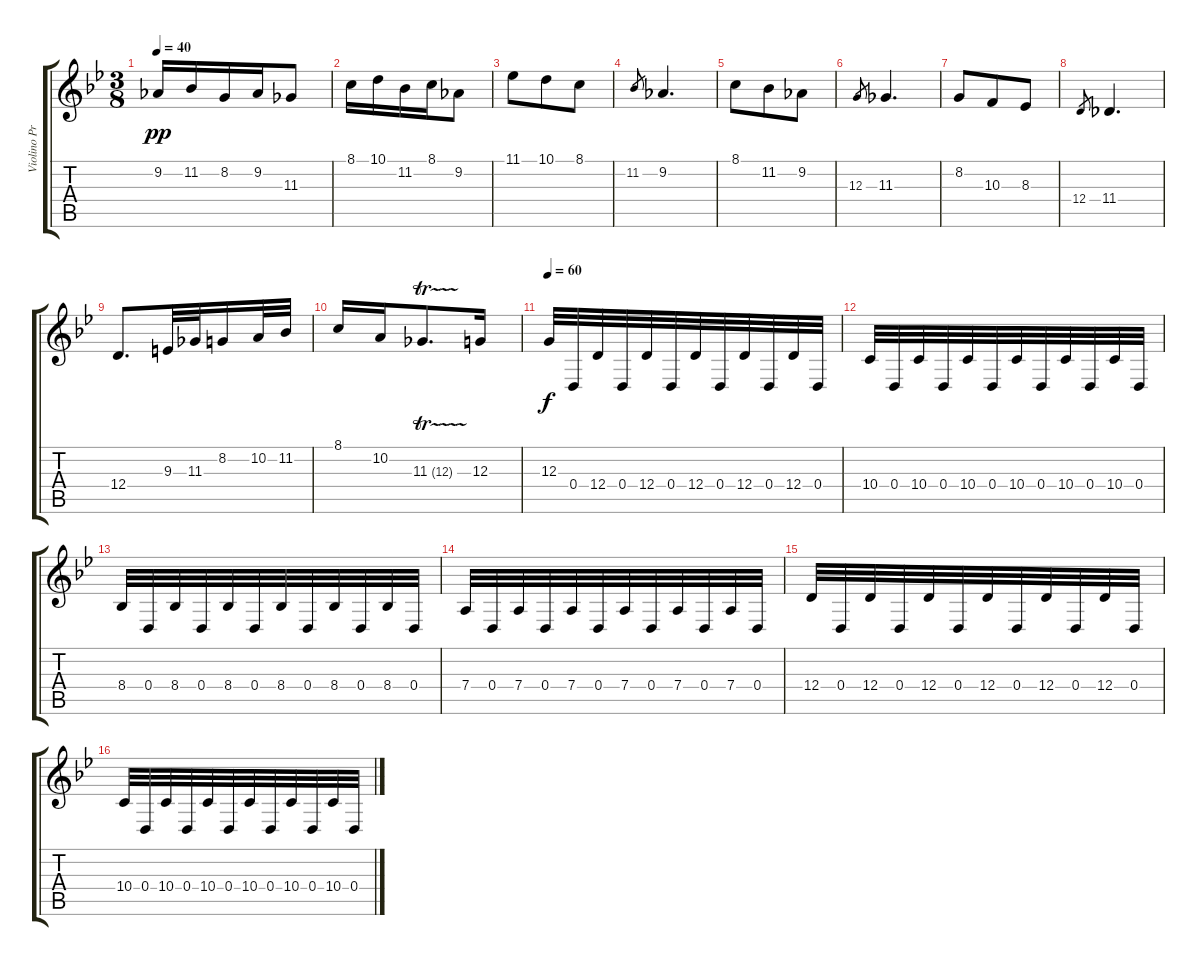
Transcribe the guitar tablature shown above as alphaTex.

\track ("Violino Principale" "Violino Pr") {instrument violin}
\staff {score tabs}
\tuning (E4 B3 G3 D3 A2 E2) {hide}
\ts (3 8)
\tempo 40
\clef g2
\ks bb
9.2.16{dy pp} 11.2.16 8.2.16 9.2.16 11.3.8 |
8.1.16 10.1.16 11.2.16 8.1.16 9.2.8 |
11.1.8 10.1.8 8.1.8 |
11.2.8{gr} 9.2.4{d} |
8.1.8 11.2.8 9.2.8 |
12.3.8{gr} 11.3.4{d} |
8.2.8 10.3.8 8.3.8 |
12.4.8{gr} 11.4.4{d} |
12.4.8{d} 9.3.32 11.3.32 8.2.16 10.2.32 11.2.32 |
8.1.16 10.2.16 11.3{tr (12 32)}.8{d} 12.3.16 |
\tempo 60
12.3.32{dy f} 0.4.32 12.4.32 0.4.32 12.4.32 0.4.32 12.4.32 0.4.32 12.4.32 0.4.32 12.4.32 0.4.32 |
10.4.32 0.4.32 10.4.32 0.4.32 10.4.32 0.4.32 10.4.32 0.4.32 10.4.32 0.4.32 10.4.32 0.4.32 |
8.4.32 0.4.32 8.4.32 0.4.32 8.4.32 0.4.32 8.4.32 0.4.32 8.4.32 0.4.32 8.4.32 0.4.32 |
7.4.32 0.4.32 7.4.32 0.4.32 7.4.32 0.4.32 7.4.32 0.4.32 7.4.32 0.4.32 7.4.32 0.4.32 |
12.4.32 0.4.32 12.4.32 0.4.32 12.4.32 0.4.32 12.4.32 0.4.32 12.4.32 0.4.32 12.4.32 0.4.32 |
10.4.32 0.4.32 10.4.32 0.4.32 10.4.32 0.4.32 10.4.32 0.4.32 10.4.32 0.4.32 10.4.32 0.4.32
